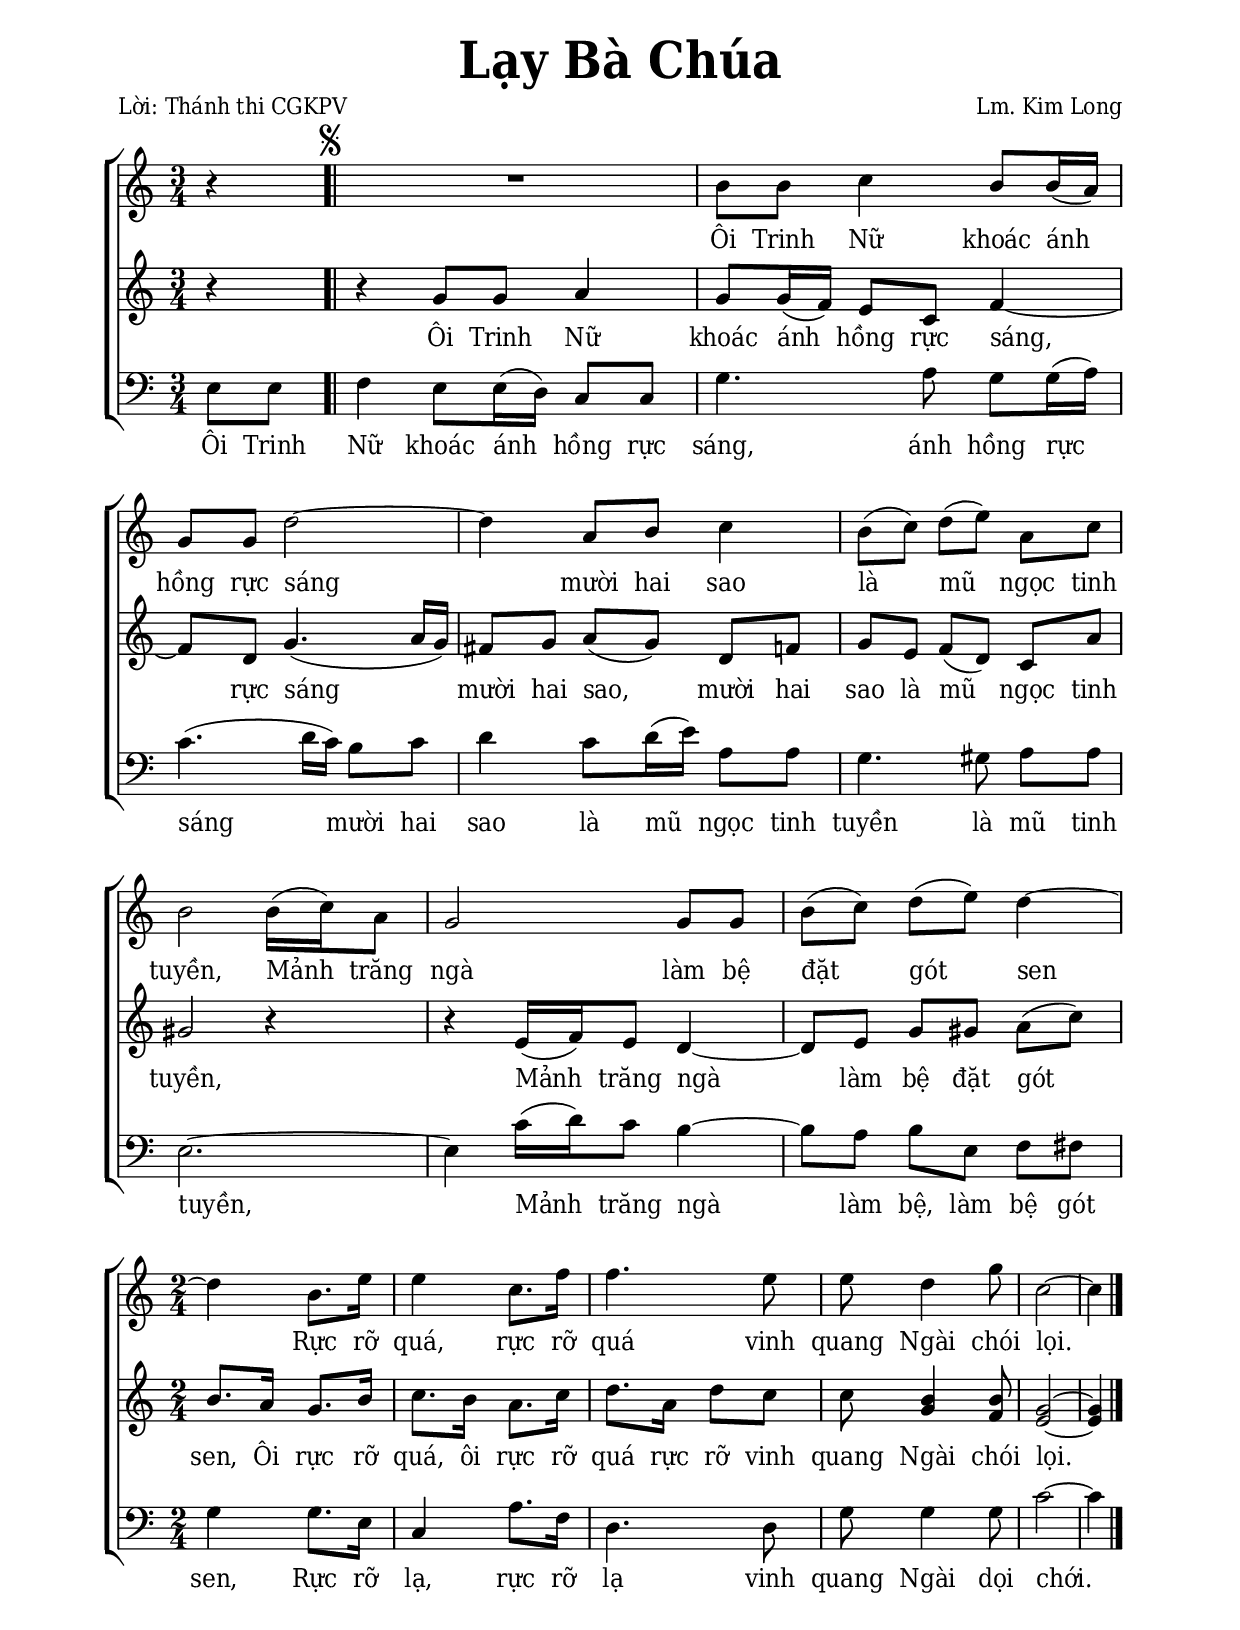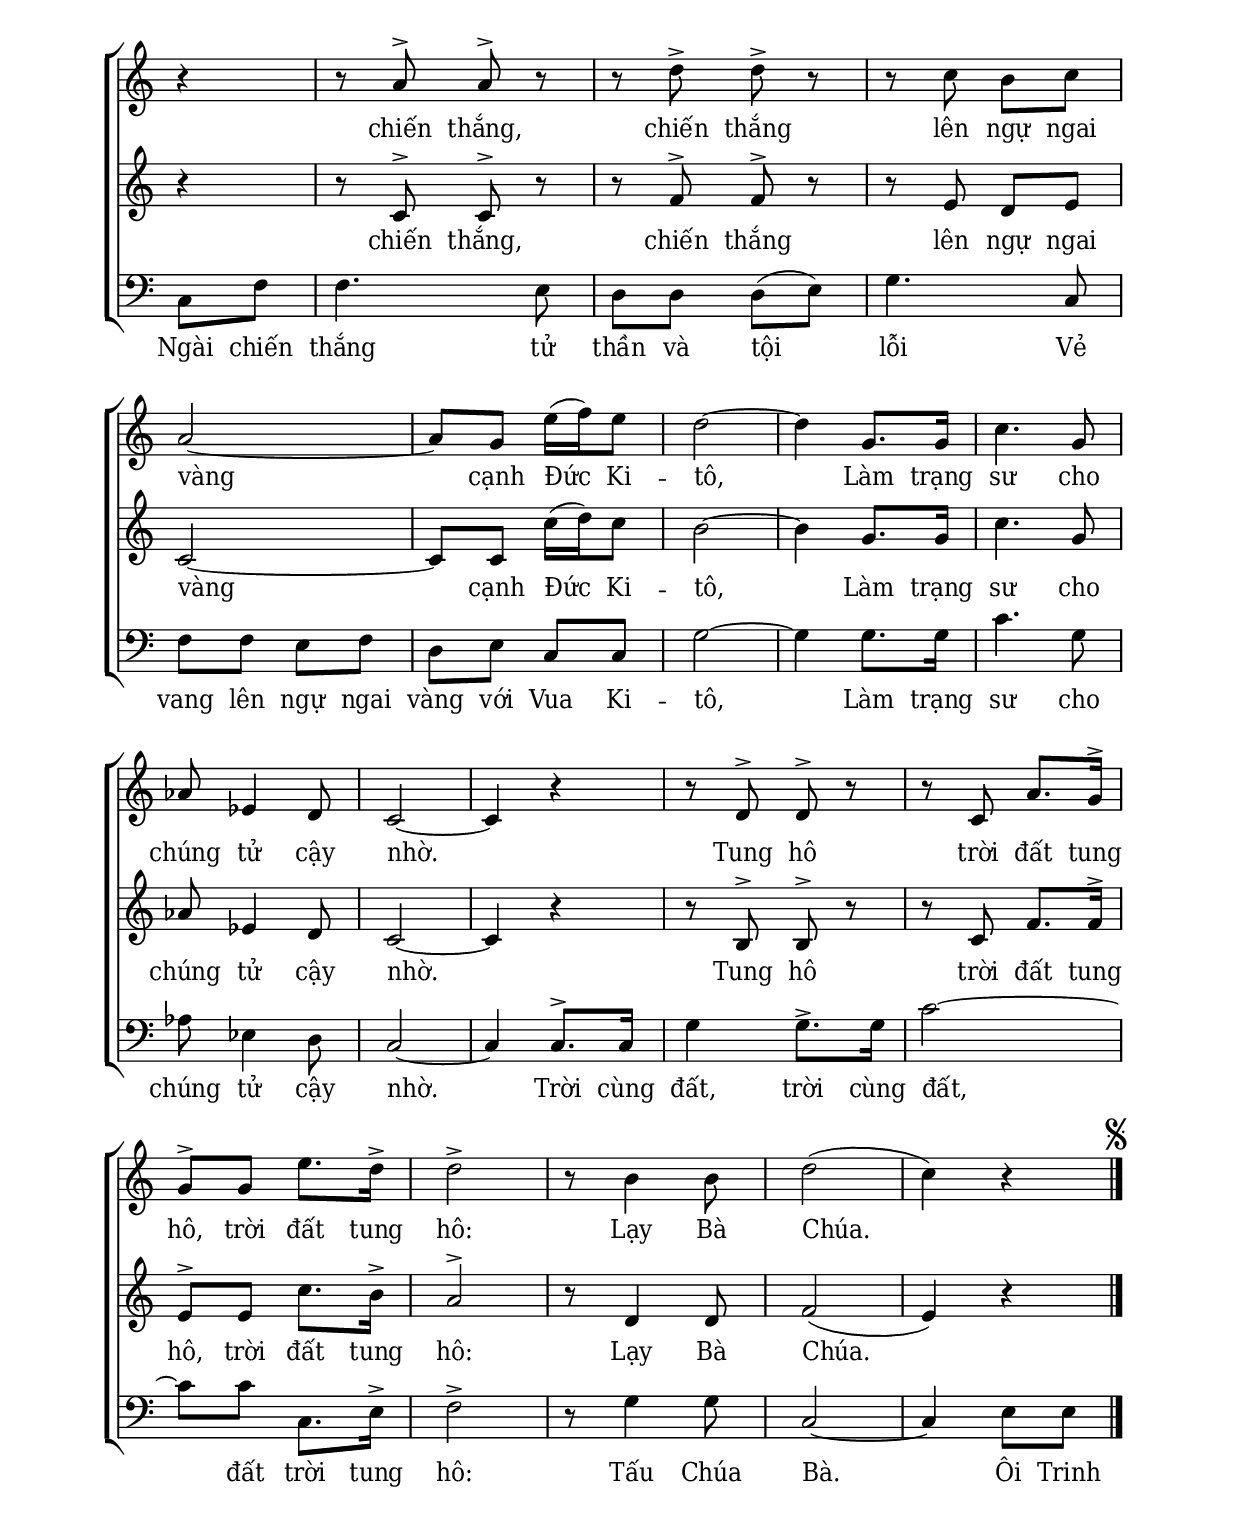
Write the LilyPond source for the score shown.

% Cài đặt chung
\version "2.22.1"
\include "english.ly"

\header {
  title = \markup { \fontsize #3 "Lạy Bà Chúa" }
  poet = "Lời: Thánh thi CGKPV"
  composer = "Lm. Kim Long"
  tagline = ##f
}

% Nhạc
nhacDiepKhucSop = \relative c'' {
  \partial 4 r4
  \once \override Score.RehearsalMark.font-size = #0.1
  \mark \markup { \musicglyph #"scripts.segno" }
  \bar ".|"
  R2.
  b8 b c4 b8 b16 (a) |
  g8 g d'2 ~ |
  d4 a8 b c4 |
  b8 (c) d (e) a, c |
  b2 b16 (c) a8 |
  g2 g8 g |
  b (c) d (e) d4 ~ |
  
  \override Staff.TimeSignature.break-visibility = #end-of-line-invisible
  \time 2/4
  d4 b8. e16 |
  e4 c8. f16 |
  f4. e8 |
  e d4 g8 |
  c,2 ~ |
  c4 \bar "|." \break
  
  r4 |
  r8 a ^> a ^> r |
  r d ^> d ^> r |
  r c b c |
  a2 ~ |
  a8 g e'16 (f) e8 |
  d2 ~ |
  d4 g,8. g16 |
  c4. g8 |
  af ef4 d8 |
  c2 ~ |
  c4 r |
  r8 d ^> d ^> r |
  r c a'8. g16 ^> |
  g8 ^> g e'8. d16 ^> |
  d2 ^> |
  r8 b4 b8 |
  d2 ( |
  c4) r
  \once \override Score.RehearsalMark.font-size = #0.1
  \mark \markup { \musicglyph #"scripts.segno" }
  \bar "|."
}

nhacDiepKhucAlto = \relative c'' {
  r4 |
  r g8 g a4 |
  g8 g16 (f) e8 c f4 ~ |
  f8 d g4. (a16 g) |
  fs8 g a (g) d f! |
  g e f (d) c a' |
  gs2 r4 |
  r e16 (f) e8 d4 ~ |
  d8 e g gs a (c) |
  
  \override Staff.TimeSignature.break-visibility = #end-of-line-invisible
  \time 2/4
  b8. a16 g8. b16 |
  c8. b16 a8. c16 |
  d8. a16 d8 c |
  c <b g>4 <b f>8 |
  <g e>2 ~ |
  <g e>4
  
  r4 |
  r8 c, ^> c ^> r |
  r f ^> f ^> r |
  r e d e |
  c2 ~ |
  c8 c c'16 (d) c8 |
  b2 ~ |
  b4 g8. g16 |
  c4. g8 |
  af ef4 d8 |
  c2 ~ |
  c4 r |
  r8 b ^> b ^> r |
  r c f8. f16 ^> |
  e8 ^> e c'8. b16 ^> |
  a2 ^> |
  r8 d,4 d8 |
  f2 ( |
  e4) r
}

nhacDiepKhucBas = \relative c {
  e8 e |
  f4 e8 e16 (d) c8 c |
  g'4. a8 g g16 (a) |
  c4. ( d16 c) b8 c |
  d4 c8 d16 (e) a,8 a |
  g4. gs8 a a |
  e2. ~ |
  e4 c'16 (d) c8 b4 ~ |
  b8 a b e, f fs |
  
  \override Staff.TimeSignature.break-visibility = #end-of-line-invisible
  \time 2/4
  g4 g8. e16 |
  c4 a'8. f16 |
  d4. d8 |
  g g4 g8 |
  c2 ~ |
  c4
  
  c,8 f |
  f4. e8 |
  d d d (e) |
  g4. c,8 |
  f f e f |
  d e c c |
  g'2 ~ |
  g4 g8. g16 |
  c4. g8 |
  af ef4 d8 |
  c2 ~ |
  c4 c8. ^> c16 |
  g'4 g8. ^> g16 |
  c2 ~ |
  c8 c c,8. e16 ^> |
  f2 ^> |
  r8 g4 g8 |
  c,2 ~ |
  c4 e8 e
}

% Lời
loiDiepKhucSop = \lyricmode {
  Ôi Trinh Nữ khoác ánh hồng rực sáng
  mười hai sao là mũ ngọc tinh tuyền,
  Mảnh trăng ngà làm bệ đặt gót sen
  Rực rỡ quá, rực rỡ quá vinh quang Ngài chói lọi.
  chiến thắng, chiến thắng lên ngự ngai vàng
  cạnh Đức Ki -- tô,
  Làm trạng sư cho chúng tử cậy nhờ.
  Tung hô trời đất tung hô,
  trời đất tung hô: Lạy Bà Chúa.
}

loiDiepKhucAlto = \lyricmode {
  Ôi Trinh Nữ khoác ánh hồng rực sáng,
  rực sáng mười hai sao, mười hai sao
  là mũ ngọc tinh tuyền,
  Mảnh trăng ngà làm bệ đặt gót sen,
  Ôi rực rỡ quá, ôi rực rỡ quá
  rực rỡ vinh quang Ngài chói lọi.
  chiến thắng, chiến thắng lên ngự ngai vàng
  cạnh Đức Ki -- tô,
  Làm trạng sư cho chúng tử cậy nhờ.
  Tung hô trời đất tung hô,
  trời đất tung hô: Lạy Bà Chúa.
}

loiDiepKhucBas = \lyricmode {
  Ôi Trinh Nữ khoác ánh hồng rực sáng,
  ánh hồng rực sáng mười hai sao là mũ ngọc tinh tuyền
  là mũ tinh tuyền,
  Mảnh trăng ngà làm bệ, làm bệ gót sen,
  Rực rỡ lạ, rực rỡ lạ vinh quang Ngài dọi chới.
  Ngài chiến thắng tử thần và tội lỗi
  Vẻ vang lên ngự ngai vàng với Vua Ki -- tô,
  Làm trạng sư cho chúng tử cậy nhờ.
  Trời cùng đất, trời cùng đất,
  đất trời tung hô: Tấu Chúa Bà.
  
  Ôi Trinh
}

% Dàn trang
\paper {
  #(set-paper-size "a4")
  top-margin = 15\mm
  bottom-margin = 15\mm
  left-margin = 20\mm
  right-margin = 20\mm
  indent = #0
  #(define fonts
    (make-pango-font-tree
      "Deja Vu Serif Condensed"
      "Deja Vu Serif Condensed"
      "Deja Vu Serif Condensed"
      (/ 20 20)))
  print-page-number = #f
  %page-count = #1
}

TongNhip = {
  \key c \major \time 3/4
  \set Timing.beamExceptions = #'()
  \set Timing.baseMoment = #(ly:make-moment 1/4)
}

\score {
  \new ChoirStaff <<
    \new Staff <<
      \new Voice = "beSop" {
        \clef treble \TongNhip \nhacDiepKhucSop
      }
      \new Lyrics \lyricsto beSop \loiDiepKhucSop
    >>
    \new Staff <<
      \new Voice = "beAlto" {
        \clef treble \TongNhip \nhacDiepKhucAlto
      }
      \new Lyrics \lyricsto beAlto \loiDiepKhucAlto
    >>
    \new Staff <<
        \clef "bass"
        \new Voice = beBas {
          \TongNhip \nhacDiepKhucBas
        }
      \new Lyrics \lyricsto beBas \loiDiepKhucBas
    >>
  >>
  \layout {
    %\override Lyrics.LyricText.font-size = #+2.2
    \override Lyrics.LyricSpace.minimum-distance = #1.5
    \override Score.BarNumber.break-visibility = ##(#f #f #f)
    \override Score.SpacingSpanner.uniform-stretching = ##t
  }
}
